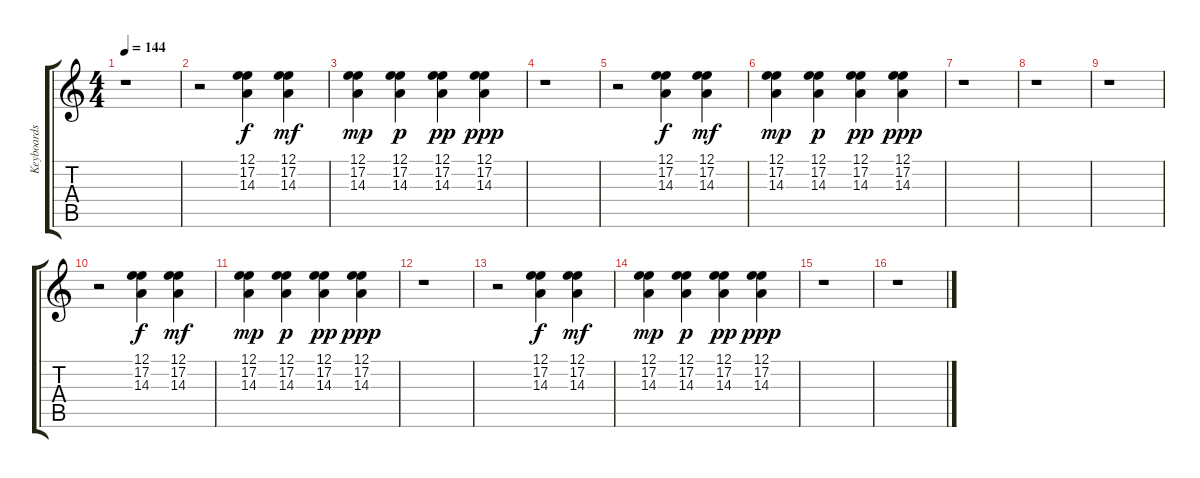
\track ("Keyboards" "Keyboards") {instrument electricpiano1}
\staff {score tabs}
\tuning (E4 B3 G3 D3 A2 E2) {hide}
\ts (4 4)
\tempo 144
\clef g2
\ks c
r.1{dy f} |
r.2 (12.1 17.2 14.3).4 (12.1 17.2 14.3).4{dy mf} |
(12.1 17.2 14.3).4{dy mp} (12.1 17.2 14.3).4{dy p} (12.1 17.2 14.3).4{dy pp} (12.1 17.2 14.3).4{dy ppp} |
r.1 |
r.2 (12.1 17.2 14.3).4{dy f} (12.1 17.2 14.3).4{dy mf} |
(12.1 17.2 14.3).4{dy mp} (12.1 17.2 14.3).4{dy p} (12.1 17.2 14.3).4{dy pp} (12.1 17.2 14.3).4{dy ppp} |
r.1 |
r.1 |
r.1 |
r.2 (12.1 17.2 14.3).4{dy f} (12.1 17.2 14.3).4{dy mf} |
(12.1 17.2 14.3).4{dy mp} (12.1 17.2 14.3).4{dy p} (12.1 17.2 14.3).4{dy pp} (12.1 17.2 14.3).4{dy ppp} |
r.1 |
r.2 (12.1 17.2 14.3).4{dy f} (12.1 17.2 14.3).4{dy mf} |
(12.1 17.2 14.3).4{dy mp} (12.1 17.2 14.3).4{dy p} (12.1 17.2 14.3).4{dy pp} (12.1 17.2 14.3).4{dy ppp} |
r.1 |
r.1
